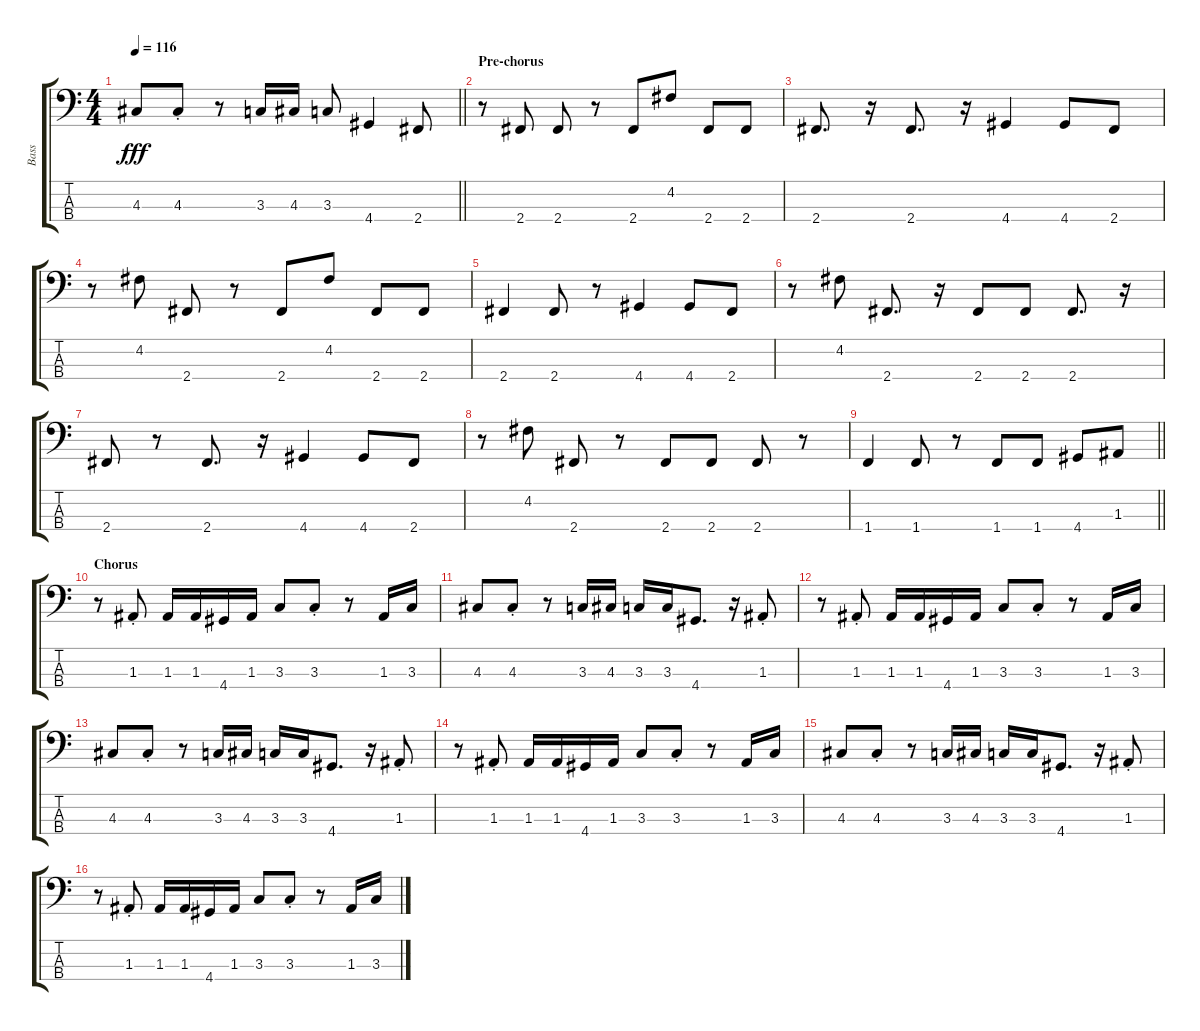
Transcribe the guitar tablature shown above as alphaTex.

\track ("Bass" "Bass") {instrument slapbass1}
\staff {score tabs}
\tuning (G2 D2 A1 E1) {hide}
\ts (4 4)
\tempo 116
\clef f4
\barLineRight lightlight
\ks c
4.3.8{dy fff} 4.3{st}.8 r.8 3.3.16 4.3.16 3.3.8 4.4.4 2.4.8 |
\section ("" "Pre-chorus")
r.8 2.4.8 2.4.8 r.8 2.4.8 4.2.8 2.4.8 2.4.8 |
2.4.8{d} r.16 2.4.8{d} r.16 4.4.4 4.4.8 2.4.8 |
r.8 4.2.8 2.4.8 r.8 2.4.8 4.2.8 2.4.8 2.4.8 |
2.4.4 2.4.8 r.8 4.4.4 4.4.8 2.4.8 |
r.8 4.2.8 2.4.8{d} r.16 2.4.8 2.4.8 2.4.8{d} r.16 |
2.4.8 r.8 2.4.8{d} r.16 4.4.4 4.4.8 2.4.8 |
r.8 4.2.8 2.4.8 r.8 2.4.8 2.4.8 2.4.8 r.8 |
\barLineRight lightlight
1.4.4 1.4.8 r.8 1.4.8 1.4.8 4.4.8 1.3.8 |
\section ("" "Chorus")
r.8 1.3{st}.8 1.3.16 1.3.16 4.4.16 1.3.16 3.3.8 3.3{st}.8 r.8 1.3.16 3.3.16 |
4.3.8 4.3{st}.8 r.8 3.3.16 4.3.16 3.3.16 3.3.16 4.4.8{d} r.16 1.3{st}.8 |
r.8 1.3{st}.8 1.3.16 1.3.16 4.4.16 1.3.16 3.3.8 3.3{st}.8 r.8 1.3.16 3.3.16 |
4.3.8 4.3{st}.8 r.8 3.3.16 4.3.16 3.3.16 3.3.16 4.4.8{d} r.16 1.3{st}.8 |
r.8 1.3{st}.8 1.3.16 1.3.16 4.4.16 1.3.16 3.3.8 3.3{st}.8 r.8 1.3.16 3.3.16 |
4.3.8 4.3{st}.8 r.8 3.3.16 4.3.16 3.3.16 3.3.16 4.4.8{d} r.16 1.3{st}.8 |
r.8 1.3{st}.8 1.3.16 1.3.16 4.4.16 1.3.16 3.3.8 3.3{st}.8 r.8 1.3.16 3.3.16
